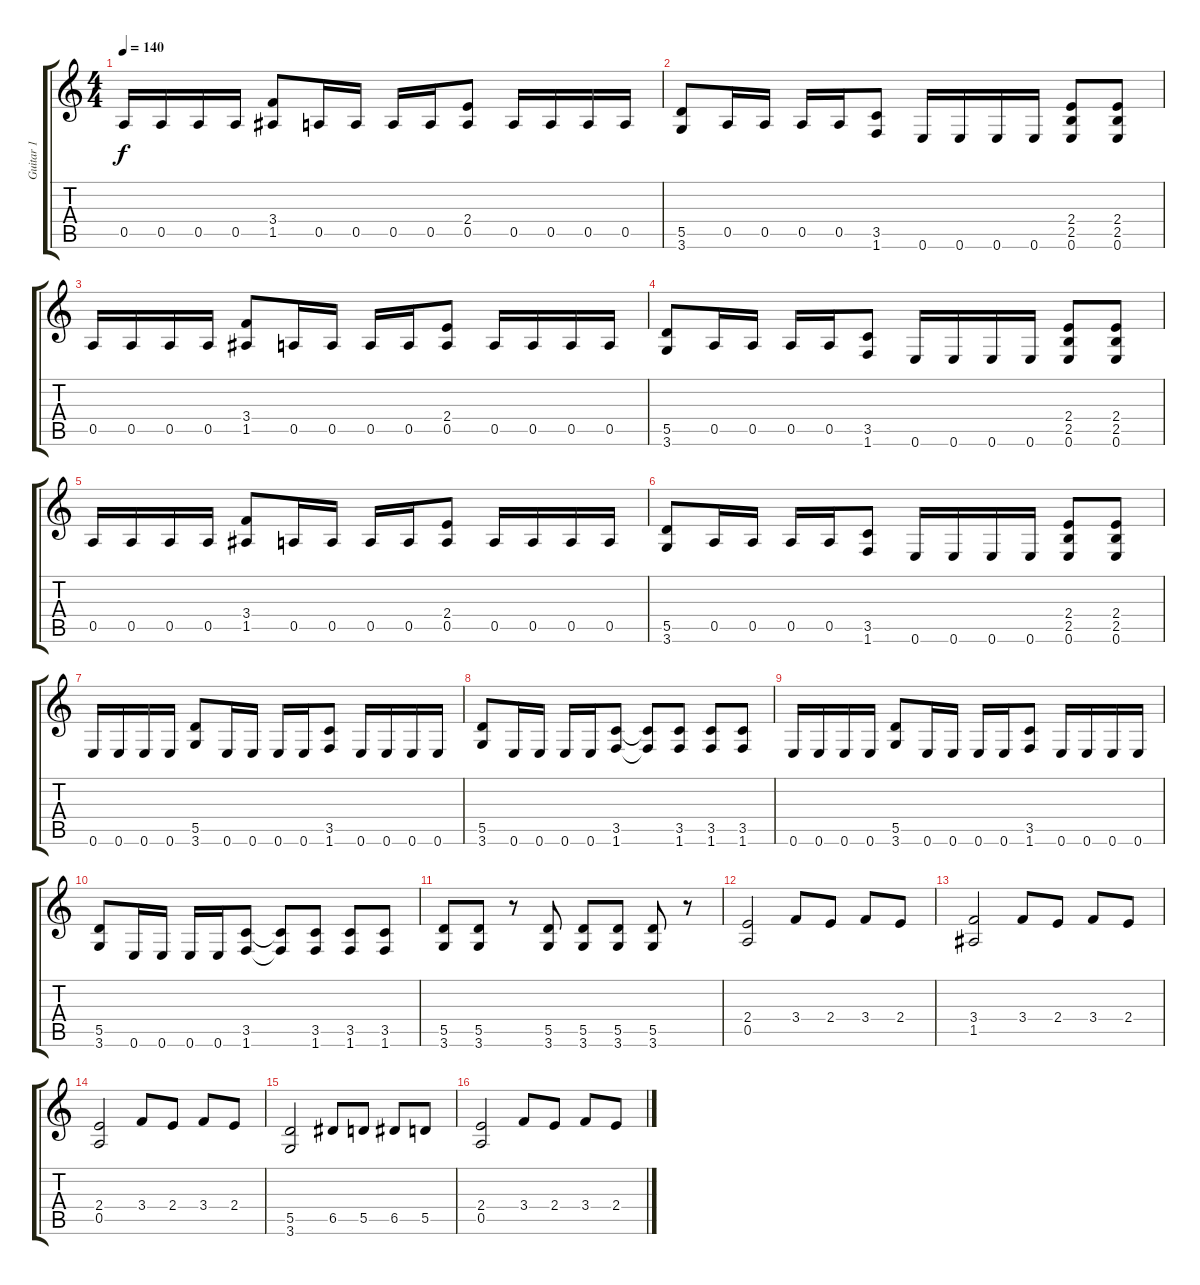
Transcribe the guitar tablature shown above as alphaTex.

\track ("Guitar 1" "Guitar 1") {instrument distortionguitar}
\staff {score tabs}
\tuning (E4 B3 G3 D3 A2 E2) {hide}
\ts (4 4)
\tempo 140
\clef g2
\ks c
0.5.16{dy f} 0.5.16 0.5.16 0.5.16 (3.4 1.5).8 0.5.16 0.5.16 0.5.16 0.5.16 (2.4 0.5).8 0.5.16 0.5.16 0.5.16 0.5.16 |
(5.5 3.6).8 0.5.16 0.5.16 0.5.16 0.5.16 (3.5 1.6).8 0.6.16 0.6.16 0.6.16 0.6.16 (2.4 2.5 0.6).8 (2.4 2.5 0.6).8 |
0.5.16 0.5.16 0.5.16 0.5.16 (3.4 1.5).8 0.5.16 0.5.16 0.5.16 0.5.16 (2.4 0.5).8 0.5.16 0.5.16 0.5.16 0.5.16 |
(5.5 3.6).8 0.5.16 0.5.16 0.5.16 0.5.16 (3.5 1.6).8 0.6.16 0.6.16 0.6.16 0.6.16 (2.4 2.5 0.6).8 (2.4 2.5 0.6).8 |
0.5.16 0.5.16 0.5.16 0.5.16 (3.4 1.5).8 0.5.16 0.5.16 0.5.16 0.5.16 (2.4 0.5).8 0.5.16 0.5.16 0.5.16 0.5.16 |
(5.5 3.6).8 0.5.16 0.5.16 0.5.16 0.5.16 (3.5 1.6).8 0.6.16 0.6.16 0.6.16 0.6.16 (2.4 2.5 0.6).8 (2.4 2.5 0.6).8 |
0.6.16 0.6.16 0.6.16 0.6.16 (5.5 3.6).8 0.6.16 0.6.16 0.6.16 0.6.16 (3.5 1.6).8 0.6.16 0.6.16 0.6.16 0.6.16 |
(5.5 3.6).8 0.6.16 0.6.16 0.6.16 0.6.16 (3.5 1.6).8 (3.5{t} 1.6{t}).8 (3.5 1.6).8 (3.5 1.6).8 (3.5 1.6).8 |
0.6.16 0.6.16 0.6.16 0.6.16 (5.5 3.6).8 0.6.16 0.6.16 0.6.16 0.6.16 (3.5 1.6).8 0.6.16 0.6.16 0.6.16 0.6.16 |
(5.5 3.6).8 0.6.16 0.6.16 0.6.16 0.6.16 (3.5 1.6).8 (3.5{t} 1.6{t}).8 (3.5 1.6).8 (3.5 1.6).8 (3.5 1.6).8 |
(5.5 3.6).8 (5.5 3.6).8 r.8 (5.5 3.6).8 (5.5 3.6).8 (5.5 3.6).8 (5.5 3.6).8 r.8 |
(2.4 0.5).2 3.4.8 2.4.8 3.4.8 2.4.8 |
(3.4 1.5).2 3.4.8 2.4.8 3.4.8 2.4.8 |
(2.4 0.5).2 3.4.8 2.4.8 3.4.8 2.4.8 |
(5.5 3.6).2 6.5.8 5.5.8 6.5.8 5.5.8 |
(2.4 0.5).2 3.4.8 2.4.8 3.4.8 2.4.8
